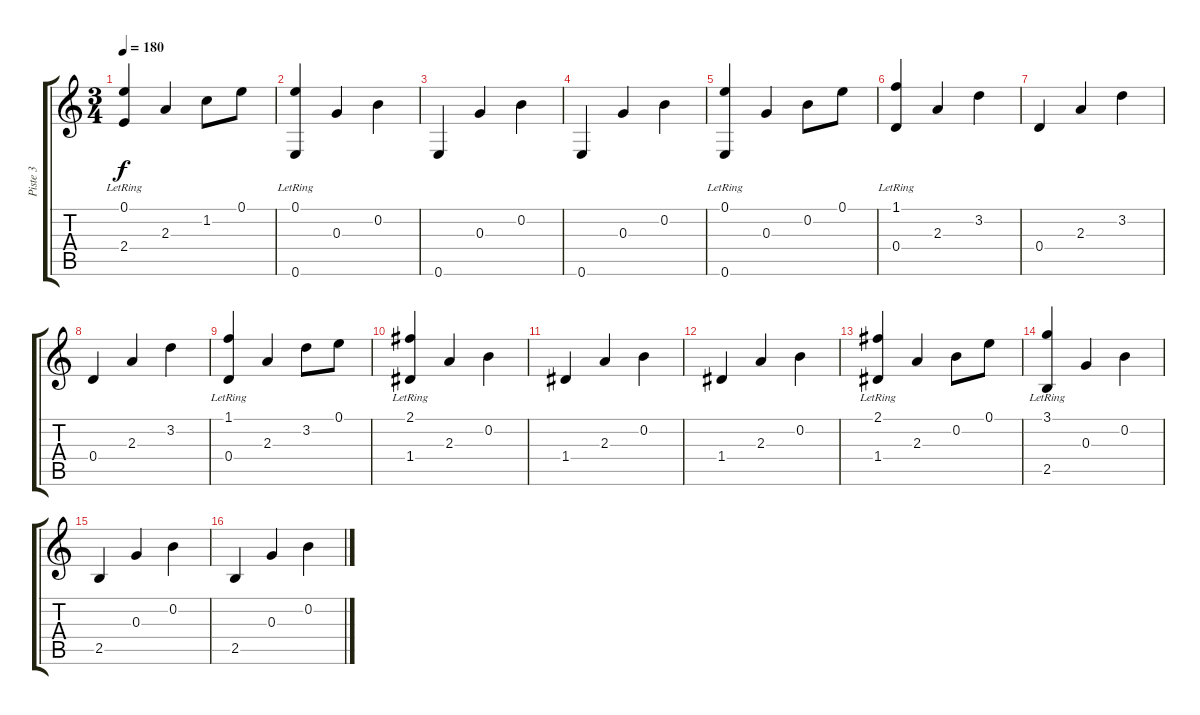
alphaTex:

\track ("Piste 3" "Piste 3") {instrument electricguitarjazz}
\staff {score tabs}
\tuning (E4 B3 G3 D3 A2 E2) {hide}
\ts (3 4)
\tempo 180
\clef g2
\ks c
(0.1{lr} 2.4).4{dy f} 2.3.4 1.2.8 0.1.8 |
(0.1{lr} 0.6).4 0.3.4 0.2.4 |
0.6.4 0.3.4 0.2.4 |
0.6.4 0.3.4 0.2.4 |
(0.1{lr} 0.6).4 0.3.4 0.2.8 0.1.8 |
(1.1{lr} 0.4).4 2.3.4 3.2.4 |
0.4.4 2.3.4 3.2.4 |
0.4.4 2.3.4 3.2.4 |
(1.1{lr} 0.4).4 2.3.4 3.2.8 0.1.8 |
(2.1{lr} 1.4).4 2.3.4 0.2.4 |
1.4.4 2.3.4 0.2.4 |
1.4.4 2.3.4 0.2.4 |
(2.1{lr} 1.4).4 2.3.4 0.2.8 0.1.8 |
(3.1{lr} 2.5).4 0.3.4 0.2.4 |
2.5.4 0.3.4 0.2.4 |
2.5.4 0.3.4 0.2.4
